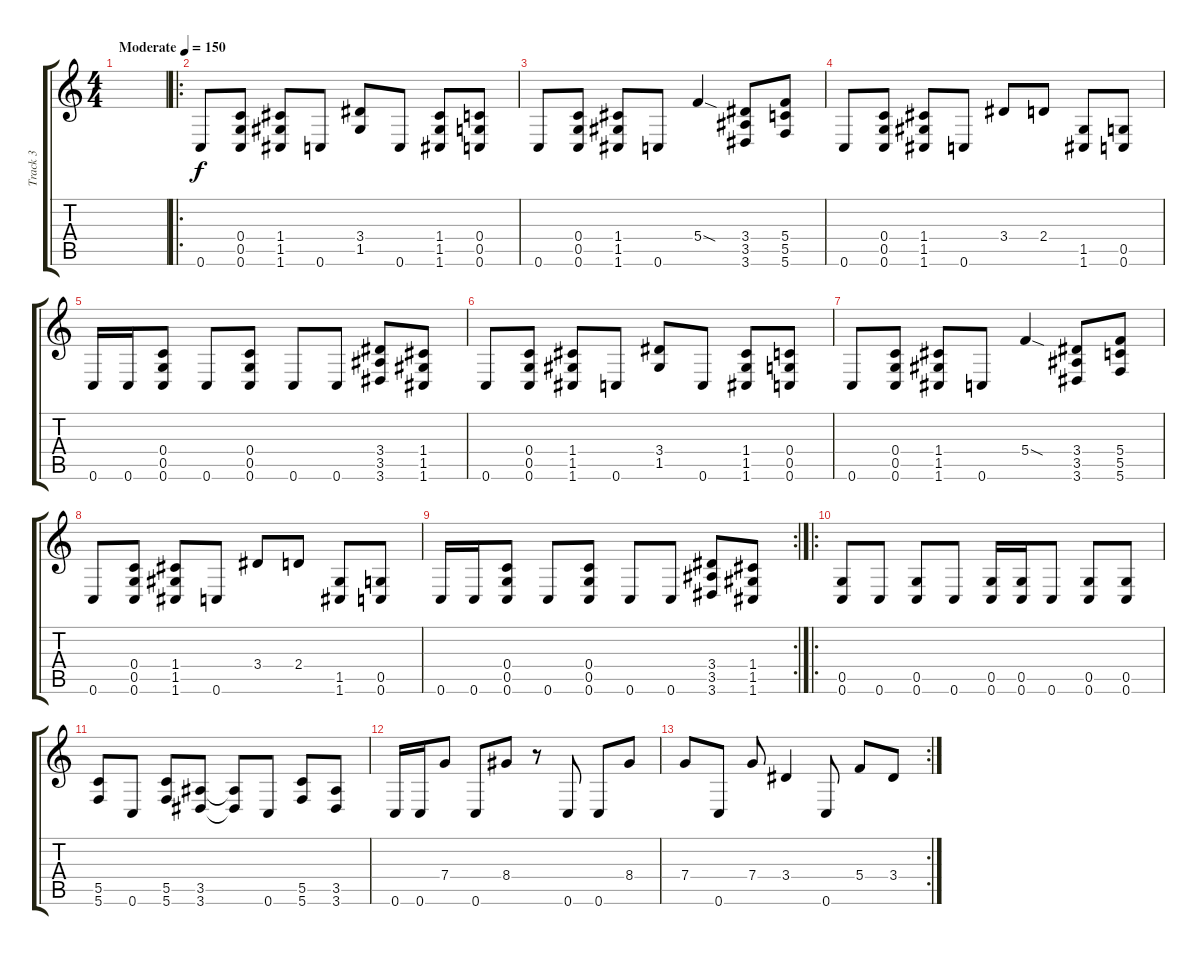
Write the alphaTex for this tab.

\track ("Track 3" "Track 3") {instrument overdrivenguitar}
\staff {score tabs}
\tuning (D4 A3 F3 C3 G2 C2) {hide}
\ts (4 4)
\tempo (150 "Moderate")
\clef g2
\ks c
|
\ro
0.6.8 (0.4 0.5 0.6).8 (1.4 1.5 1.6).8 0.6.8 (3.4 1.5).8 0.6.8 (1.4 1.5 1.6).8 (0.4 0.5 0.6).8 |
0.6.8 (0.4 0.5 0.6).8 (1.4 1.5 1.6).8 0.6.8 5.4{sod}.4 (3.4 3.5 3.6).8 (5.4 5.5 5.6).8 |
0.6.8 (0.4 0.5 0.6).8 (1.4 1.5 1.6).8 0.6.8 3.4.8 2.4.8 (1.5 1.6).8 (0.5 0.6).8 |
0.6.16 0.6.16 (0.4 0.5 0.6).8 0.6.8 (0.4 0.5 0.6).8 0.6.8 0.6.8 (3.4 3.5 3.6).8 (1.4 1.5 1.6).8 |
0.6.8 (0.4 0.5 0.6).8 (1.4 1.5 1.6).8 0.6.8 (3.4 1.5).8 0.6.8 (1.4 1.5 1.6).8 (0.4 0.5 0.6).8 |
0.6.8 (0.4 0.5 0.6).8 (1.4 1.5 1.6).8 0.6.8 5.4{sod}.4 (3.4 3.5 3.6).8 (5.4 5.5 5.6).8 |
0.6.8 (0.4 0.5 0.6).8 (1.4 1.5 1.6).8 0.6.8 3.4.8 2.4.8 (1.5 1.6).8 (0.5 0.6).8 |
\rc 2
0.6.16 0.6.16 (0.4 0.5 0.6).8 0.6.8 (0.4 0.5 0.6).8 0.6.8 0.6.8 (3.4 3.5 3.6).8 (1.4 1.5 1.6).8 |
\ro
(0.5 0.6).8 0.6.8 (0.5 0.6).8 0.6.8 (0.5 0.6).16 (0.5 0.6).16 0.6.8 (0.5 0.6).8 (0.5 0.6).8 |
(5.5 5.6).8 0.6.8 (5.5 5.6).8 (3.5 3.6).8 (3.5{t} 3.6{t}).8 0.6.8 (5.5 5.6).8 (3.5 3.6).8 |
0.6.16 0.6.16 7.4.8 0.6.8 8.4.8 r.8 0.6.8 0.6.8 8.4.8 |
\rc 2
7.4.8 0.6.8 7.4.8 3.4.4 0.6.8 5.4.8 3.4.8
